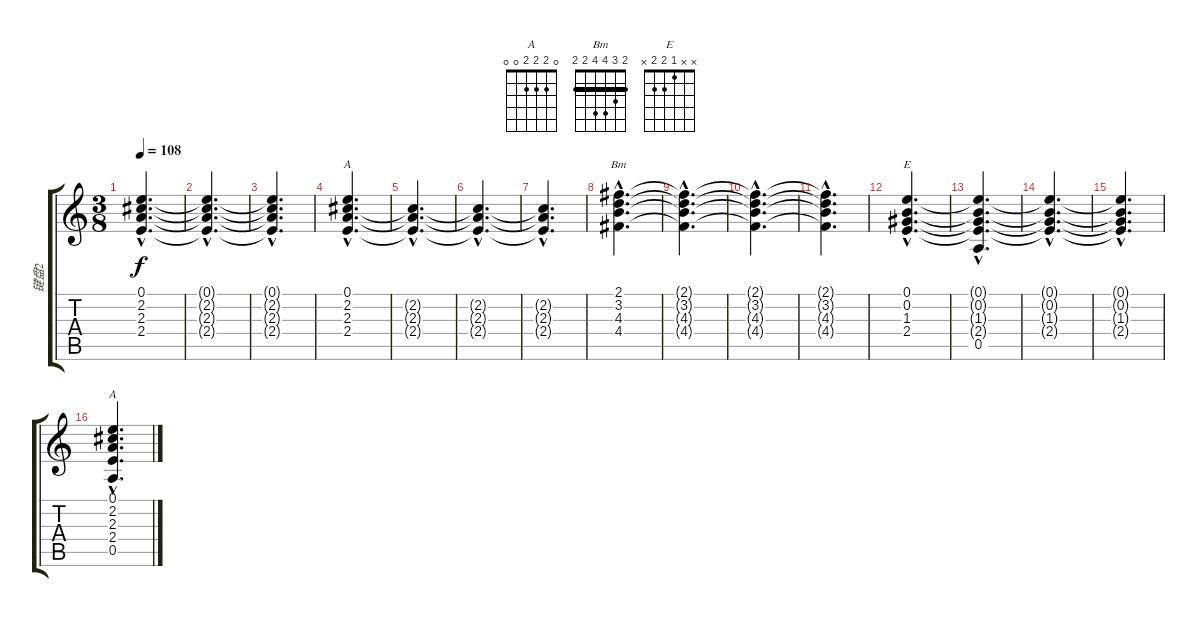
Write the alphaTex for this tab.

\track ("键盘2" "键盘2") {instrument acousticguitarnylon}
\staff {score tabs}
\tuning (E4 B3 G3 D3 A2 E2) {hide}
\chord ("A" x 2 2 2 x x)
\chord ("Bm" 2 3 4 4 2 2) {barre 2}
\chord ("E" x x 1 2 2 x)
\chord ("A" 0 2 2 2 0 0)
\ts (3 8)
\tempo 108
\clef g2
\ks c
(0.1{hac t} 2.2{hac t} 2.3{hac t} 2.4{hac t}).4{d dy f} |
(0.1{hac t} 2.2{hac t} 2.3{hac t} 2.4{hac t}).4{d} |
(0.1{hac t} 2.2{hac t} 2.3{hac t} 2.4{hac t}).4{d} |
(0.1{hac} 2.2{hac} 2.3{hac} 2.4{hac}).4{d ch "A"} |
(2.2{hac t} 2.3{hac t} 2.4{hac t}).4{d} |
(2.2{hac t} 2.3{hac t} 2.4{hac t}).4{d} |
(2.2{hac t} 2.3{hac t} 2.4{hac t}).4{d} |
(2.1{hac} 3.2{hac} 4.3{hac} 4.4{hac}).4{d ch "Bm"} |
(2.1{hac t} 3.2{hac t} 4.3{hac t} 4.4{hac t}).4{d} |
(2.1{hac t} 3.2{hac t} 4.3{hac t} 4.4{hac t}).4{d} |
(2.1{hac t} 3.2{hac t} 4.3{hac t} 4.4{hac t}).4{d} |
(0.1{hac} 0.2{hac} 1.3{hac} 2.4{hac}).4{d ch "E"} |
(0.1{hac t} 0.2{hac t} 1.3{hac t} 2.4{hac t} 0.5{hac}).4{d} |
(0.1{hac t} 0.2{hac t} 1.3{hac t} 2.4{hac t}).4{d} |
(0.1{hac t} 0.2{hac t} 1.3{hac t} 2.4{hac t}).4{d instrument synthstrings2} |
(0.1{hac} 2.2{hac} 2.3{hac} 2.4{hac} 0.5{hac}).4{d ch "A"}
